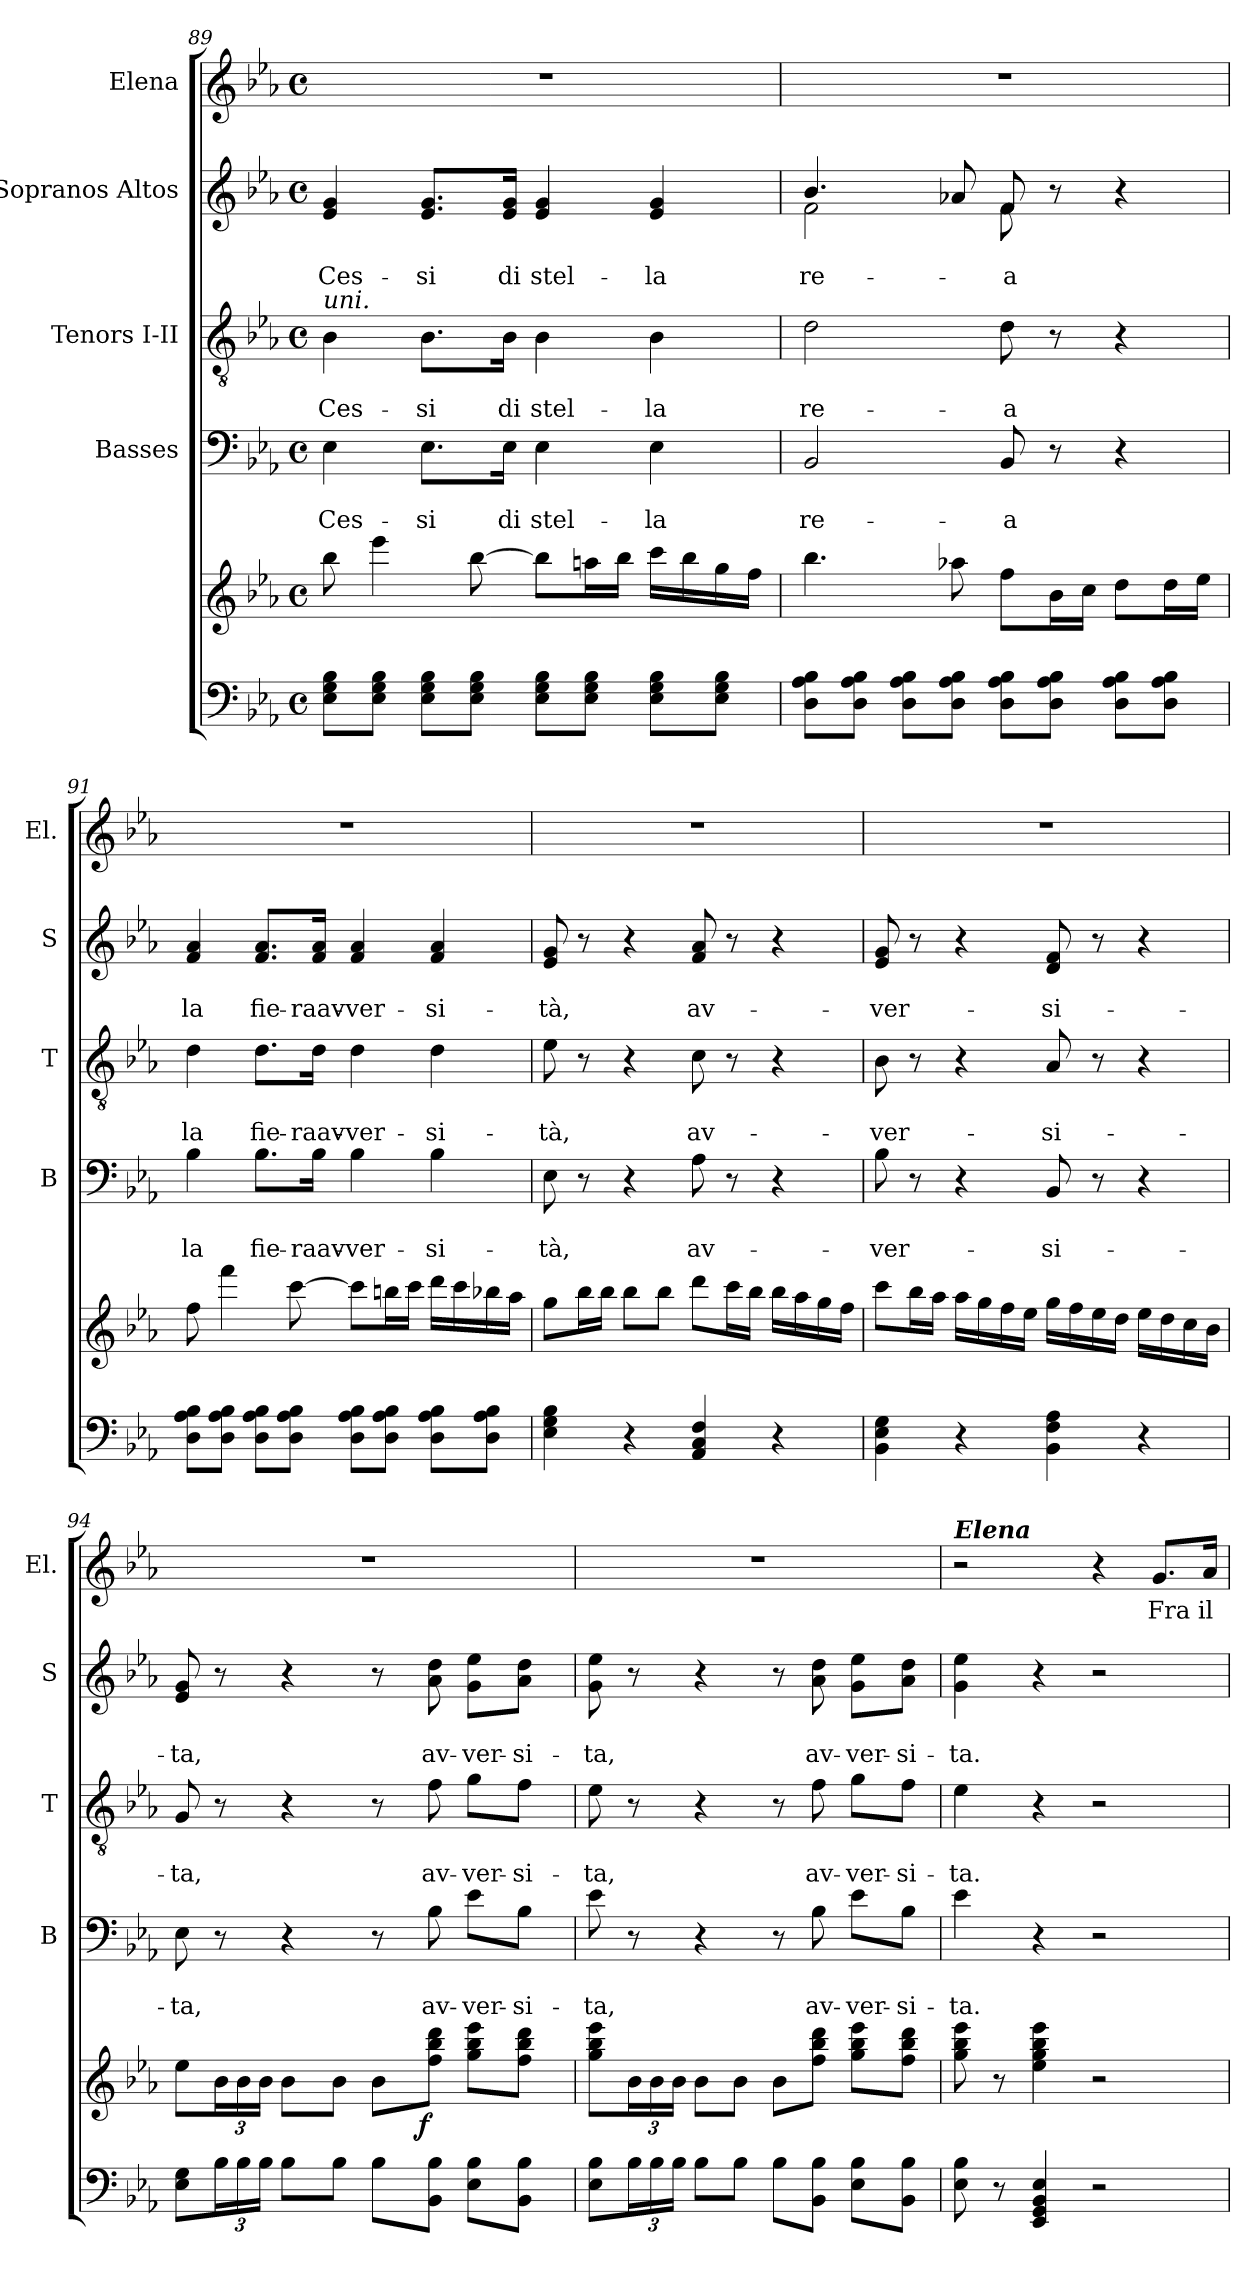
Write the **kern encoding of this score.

**kern	**kern	**dynam	**kern	**text	**text	**kern	**text	**text	**kern	**text	**text	**kern	**text
*part5	*part5	*part5	*part4	*part4	*part4	*part3	*part3	*part3	*part2	*part2	*part2	*part1	*part1
*staff6	*staff5	*staff5/6	*staff4	*staff4	*staff4	*staff3	*staff3	*staff3	*staff2	*staff2	*staff2	*staff1	*staff1
*	*	*	*I"Basses	*	*	*I"Tenors I-II	*	*	*I"Sopranos Altos	*	*	*I"Elena	*
*	*	*	*I'B	*	*	*I'T	*	*	*I'S	*	*	*I'El.	*
!!LO:LB:g=z
*clefF4	*clefG2	*	*clefF4	*	*	*clefGv2	*	*	*clefG2	*	*	*clefG2	*
*k[b-e-a-]	*k[b-e-a-]	*	*k[b-e-a-]	*	*	*k[b-e-a-]	*	*	*k[b-e-a-]	*	*	*k[b-e-a-]	*
*E-:	*E-:	*	*E-:	*	*	*E-:	*	*	*E-:	*	*	*E-:	*
*M4/4	*M4/4	*	*M4/4	*	*	*M4/4	*	*	*M4/4	*	*	*M4/4	*
*met(c)	*met(c)	*	*met(c)	*	*	*met(c)	*	*	*met(c)	*	*	*met(c)	*
=89	=89	=89	=89	=89	=89	=89	=89	=89	=89	=89	=89	=89	=89
!	!	!	!	!	!	!LO:TX:a:i:t=uni.	!	!	!	!	!	!	!
8E-\ 8G\ 8B-\L	8bb-\	.	4E-\	.	Ces-	4B-\	.	Ces-	4e-/ 4g/	.	Ces-	1r	.
8E-\ 8G\ 8B-\J	4eee-\	.	.	.	.	.	.	.	.	.	.	.	.
8E-\ 8G\ 8B-\L	.	.	8.E-\L	.	-si	8.B-\L	.	-si	8.e-/ 8.g/L	.	-si	.	.
8E-\ 8G\ 8B-\J	[8bb-\	.	.	.	.	.	.	.	.	.	.	.	.
.	.	.	16E-\Jk	.	di	16B-\Jk	.	di	16e-/ 16g/Jk	.	di	.	.
8E-\ 8G\ 8B-\L	8bb-\L]	.	4E-\	.	stel-	4B-\	.	stel-	4e-/ 4g/	.	stel-	.	.
8E-\ 8G\ 8B-\J	16aan\L	.	.	.	.	.	.	.	.	.	.	.	.
.	16bb-\JJ	.	.	.	.	.	.	.	.	.	.	.	.
8E-\ 8G\ 8B-\L	16ccc\LL	.	4E-\	.	-la	4B-\	.	-la	4e-/ 4g/	.	-la	.	.
.	16bb-\	.	.	.	.	.	.	.	.	.	.	.	.
8E-\ 8G\ 8B-\J	16gg\	.	.	.	.	.	.	.	.	.	.	.	.
.	16ff\JJ	.	.	.	.	.	.	.	.	.	.	.	.
=90	=90	=90	=90	=90	=90	=90	=90	=90	=90	=90	=90	=90	=90
*	*	*	*	*	*	*	*	*	*^	*	*	*	*
8D\ 8A-\ 8B-\L	4.bb-\	.	2BB-/	.	re-	2d\	.	re-	4.b-/	2f\	.	re-	1r	.
8D\ 8A-\ 8B-\J	.	.	.	.	.	.	.	.	.	.	.	.	.	.
8D\ 8A-\ 8B-\L	.	.	.	.	.	.	.	.	.	.	.	.	.	.
8D\ 8A-\ 8B-\J	8aa-X\	.	.	.	.	.	.	.	8a-X/	.	.	.	.	.
8D\ 8A-\ 8B-\L	8ff\L	.	8BB-/	.	-a	8d\	.	-a	8f/	8f\	.	-a	.	.
8D\ 8A-\ 8B-\J	16b-\L	.	8r	.	.	8r	.	.	8r	8ryy	.	.	.	.
.	16cc\JJ	.	.	.	.	.	.	.	.	.	.	.	.	.
8D\ 8A-\ 8B-\L	8dd\L	.	4r	.	.	4r	.	.	4ra	4ryy	.	.	.	.
8D\ 8A-\ 8B-\J	16dd\L	.	.	.	.	.	.	.	.	.	.	.	.	.
.	16ee-\JJ	.	.	.	.	.	.	.	.	.	.	.	.	.
*	*	*	*	*	*	*	*	*	*v	*v	*	*	*	*
=91	=91	=91	=91	=91	=91	=91	=91	=91	=91	=91	=91	=91	=91
8D\ 8A-\ 8B-\L	8ff\	.	4B-\	.	la	4d\	.	la	4f/ 4a-/	.	la	1r	.
8D\ 8A-\ 8B-\J	4fff\	.	.	.	.	.	.	.	.	.	.	.	.
8D\ 8A-\ 8B-\L	.	.	8.B-\L	.	fie-	8.d\L	.	fie-	8.f/ 8.a-/L	.	fie-	.	.
8D\ 8A-\ 8B-\J	[8ccc\	.	.	.	.	.	.	.	.	.	.	.	.
.	.	.	16B-\Jk	.	-raav-	16d\Jk	.	-raav-	16f/ 16a-/Jk	.	-raav-	.	.
8D\ 8A-\ 8B-\L	8ccc\L]	.	4B-\	.	-ver-	4d\	.	-ver-	4f/ 4a-/	.	-ver-	.	.
8D\ 8A-\ 8B-\J	16bbn\L	.	.	.	.	.	.	.	.	.	.	.	.
.	16ccc\JJ	.	.	.	.	.	.	.	.	.	.	.	.
8D\ 8A-\ 8B-\L	16ddd\LL	.	4B-\	.	-si-	4d\	.	-si-	4f/ 4a-/	.	-si-	.	.
.	16ccc\	.	.	.	.	.	.	.	.	.	.	.	.
8D\ 8A-\ 8B-\J	16bb-X\	.	.	.	.	.	.	.	.	.	.	.	.
.	16aa-\JJ	.	.	.	.	.	.	.	.	.	.	.	.
=92	=92	=92	=92	=92	=92	=92	=92	=92	=92	=92	=92	=92	=92
4E-\ 4G\ 4B-\	8gg\L	.	8E-\	.	-tà,	8e-\	.	-tà,	8e-/ 8g/	.	-tà,	1r	.
.	16bb-\L	.	8r	.	.	8r	.	.	8r	.	.	.	.
.	16bb-\JJ	.	.	.	.	.	.	.	.	.	.	.	.
4r	8bb-\L	.	4r	.	.	4r	.	.	4r	.	.	.	.
.	8bb-\J	.	.	.	.	.	.	.	.	.	.	.	.
4AA-/ 4C/ 4F/	8ddd\L	.	8A-\	.	av-	8c\	.	av-	8f/ 8a-/	.	av-	.	.
.	16ccc\L	.	8r	.	.	8r	.	.	8r	.	.	.	.
.	16bb-\JJ	.	.	.	.	.	.	.	.	.	.	.	.
4r	16bb-\LL	.	4r	.	.	4r	.	.	4r	.	.	.	.
.	16aa-\	.	.	.	.	.	.	.	.	.	.	.	.
.	16gg\	.	.	.	.	.	.	.	.	.	.	.	.
.	16ff\JJ	.	.	.	.	.	.	.	.	.	.	.	.
!!LO:PB:g=z
=93	=93	=93	=93	=93	=93	=93	=93	=93	=93	=93	=93	=93	=93
4BB-\ 4E-\ 4G\	8ccc\L	.	8B-\	.	-ver-	8B-\	.	-ver-	8e-/ 8g/	.	-ver-	1r	.
.	16bb-\L	.	8r	.	.	8r	.	.	8r	.	.	.	.
.	16aa-\JJ	.	.	.	.	.	.	.	.	.	.	.	.
4r	16aa-\LL	.	4r	.	.	4r	.	.	4r	.	.	.	.
.	16gg\	.	.	.	.	.	.	.	.	.	.	.	.
.	16ff\	.	.	.	.	.	.	.	.	.	.	.	.
.	16ee-\JJ	.	.	.	.	.	.	.	.	.	.	.	.
4BB-\ 4F\ 4A-\	16gg\LL	.	8BB-/	.	-si-	8A-/	.	-si-	8d/ 8f/	.	-si-	.	.
.	16ff\	.	.	.	.	.	.	.	.	.	.	.	.
.	16ee-\	.	8r	.	.	8r	.	.	8r	.	.	.	.
.	16dd\JJ	.	.	.	.	.	.	.	.	.	.	.	.
4r	16ee-\LL	.	4r	.	.	4r	.	.	4r	.	.	.	.
.	16dd\	.	.	.	.	.	.	.	.	.	.	.	.
.	16cc\	.	.	.	.	.	.	.	.	.	.	.	.
.	16b-\JJ	.	.	.	.	.	.	.	.	.	.	.	.
=94	=94	=94	=94	=94	=94	=94	=94	=94	=94	=94	=94	=94	=94
*	*^	*	*	*	*	*	*	*	*	*	*	*	*
8E-\ 8G\L	8ee-\L	3ryy	.	8E-\	.	-ta,	8G/	.	-ta,	8e-/ 8g/	.	-ta,	1r	.
24B-\L	24b-\L	.	.	8r	.	.	8r	.	.	8r	.	.	.	.
24B-\	24b-\	.	.	.	.	.	.	.	.	.	.	.	.	.
24B-\JJ	24b-\JJ	.	.	.	.	.	.	.	.	.	.	.	.	.
8B-\L	8b-\L	.	.	4r	.	.	4r	.	.	4r	.	.	.	.
.	.	6ryy	.	.	.	.	.	.	.	.	.	.	.	.
8B-\J	8b-\J	.	.	.	.	.	.	.	.	.	.	.	.	.
8B-\L	8b-\L	12ryy	.	8r	.	.	8r	.	.	8r	.	.	.	.
.	.	48.ryy	.	.	.	.	.	.	.	.	.	.	.	.
!	!	!	!LO:DY:b	!	!	!	!	!	!	!	!	!	!	!
.	.	3ryy	f	.	.	.	.	.	.	.	.	.	.	.
8BB-\ 8B-\J	8ff\ 8bb-\ 8ddd\J	.	.	8B-\	.	av-	8f\	.	av-	8a-\ 8dd\	.	av-	.	.
8E-\ 8B-\L	8gg\ 8bb-\ 8eee-\L	.	.	8e-\L	.	-ver-	8g\L	.	-ver-	8g\ 8ee-\L	.	-ver-	.	.
8BB-\ 8B-\J	8ff\ 8bb-\ 8ddd\J	.	.	8B-\J	.	-si-	8f\J	.	-si-	8a-\ 8dd\J	.	-si-	.	.
.	.	24ryy	.	.	.	.	.	.	.	.	.	.	.	.
.	.	96ryy	.	.	.	.	.	.	.	.	.	.	.	.
*	*v	*v	*	*	*	*	*	*	*	*	*	*	*	*
=95	=95	=95	=95	=95	=95	=95	=95	=95	=95	=95	=95	=95	=95
8E-\ 8B-\L	8gg\ 8bb-\ 8eee-\L	.	8e-\	.	-ta,	8e-\	.	-ta,	8g\ 8ee-\	.	-ta,	1r	.
24B-\L	24b-\L	.	8r	.	.	8r	.	.	8r	.	.	.	.
24B-\	24b-\	.	.	.	.	.	.	.	.	.	.	.	.
24B-\JJ	24b-\JJ	.	.	.	.	.	.	.	.	.	.	.	.
8B-\L	8b-\L	.	4r	.	.	4r	.	.	4r	.	.	.	.
8B-\J	8b-\J	.	.	.	.	.	.	.	.	.	.	.	.
8B-\L	8b-\L	.	8r	.	.	8r	.	.	8r	.	.	.	.
8BB-\ 8B-\J	8ff\ 8bb-\ 8ddd\J	.	8B-\	.	av-	8f\	.	av-	8a-\ 8dd\	.	av-	.	.
8E-\ 8B-\L	8gg\ 8bb-\ 8eee-\L	.	8e-\L	.	-ver-	8g\L	.	-ver-	8g\ 8ee-\L	.	-ver-	.	.
8BB-\ 8B-\J	8ff\ 8bb-\ 8ddd\J	.	8B-\J	.	-si-	8f\J	.	-si-	8a-\ 8dd\J	.	-si-	.	.
=96	=96	=96	=96	=96	=96	=96	=96	=96	=96	=96	=96	=96	=96
!	!	!	!	!	!	!	!	!	!	!	!	!LO:TX:a:Bi:t=Elena	!
8E-\ 8B-\	8gg\ 8bb-\ 8eee-\	.	4e-\	.	-ta.	4e-\	.	-ta.	4g\ 4ee-\	.	-ta.	2r	.
8r	8r	.	.	.	.	.	.	.	.	.	.	.	.
4EE-/ 4GG/ 4BB-/ 4E-/	4ee-\ 4gg\ 4bb-\ 4eee-\	.	4r	.	.	4r	.	.	4r	.	.	.	.
2r	2r	.	2r	.	.	2r	.	.	2r	.	.	4r	.
.	.	.	.	.	.	.	.	.	.	.	.	8.g/L	Fra
.	.	.	.	.	.	.	.	.	.	.	.	16a-/Jk	il
=	=	=	=	=	=	=	=	=	=	=	=	=	=
*-	*-	*-	*-	*-	*-	*-	*-	*-	*-	*-	*-	*-	*-
